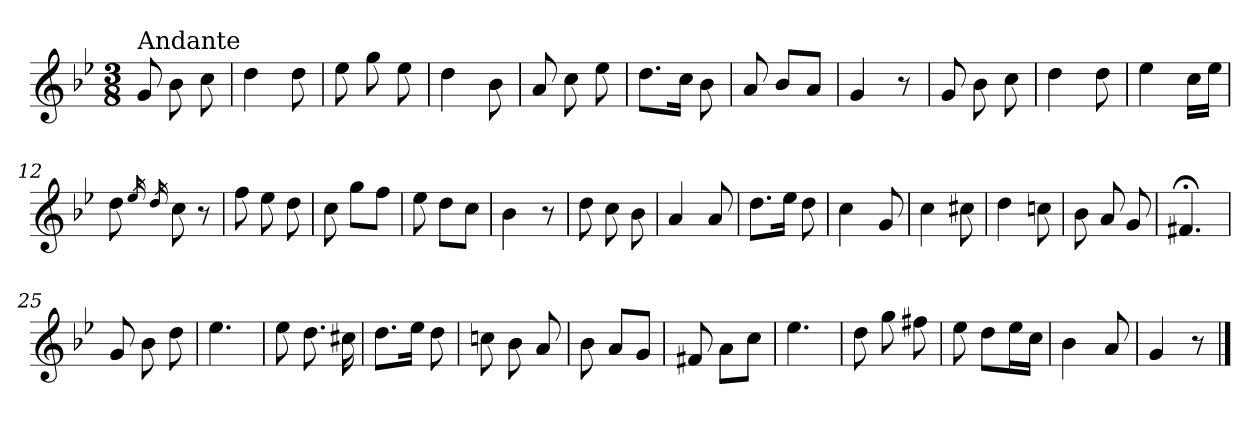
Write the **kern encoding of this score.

**kern
*part1
*staff1
*clefG2
*k[b-e-]
*g:
*M3/8
=1
!LO:TX:a:t=Andante
8g/
8b-\
8cc\
=2
4dd\
8dd\
=3
8ee-\
8gg\
8ee-\
=4
4dd\
8b-\
=5
8a/
8cc\
8ee-\
=6
8.dd\L
16cc\Jk
8b-\
=7
8a/
8b-/L
8a/J
=8
4g/
8r
=9
8g/
8b-\
8cc\
=10
4dd\
8dd\
=11
4ee-\
16cc\LL
16ee-\JJ
!!LO:LB:g=z
=12
8dd\
16qee-/
16qdd/
8cc\
8r
=13
8ff\
8ee-\
8dd\
=14
8cc\
8gg\L
8ff\J
=15
8ee-\
8dd\L
8cc\J
=16
4b-\
8r
=17
8dd\
8cc\
8b-\
=18
4a/
8a/
=19
8.dd\L
16ee-\Jk
8dd\
=20
4cc\
8g/
=21
4cc\
8cc#X\
=22
4dd\
8ccn\
=23
8b-\
8a/
8g/
!!LO:LB:g=z
=24
4.f#X;</
=25
8g/
8b-\
8dd\
=26
4.ee-\
=27
8ee-\
8.dd\
16cc#X\
=28
8.dd\L
16ee-\Jk
8dd\
=29
8ccn\
8b-\
8a/
=30
8b-\
8a/L
8g/J
=31
8f#X/
8a\L
8cc\J
=32
4.ee-\
=33
8dd\
8gg\
8ff#X\
=34
8ee-\
8dd\L
16ee-\L
16cc\JJ
!!LO:LB:g=z
=35
4b-\
8a/
=36
4g/
8r
==
*-
